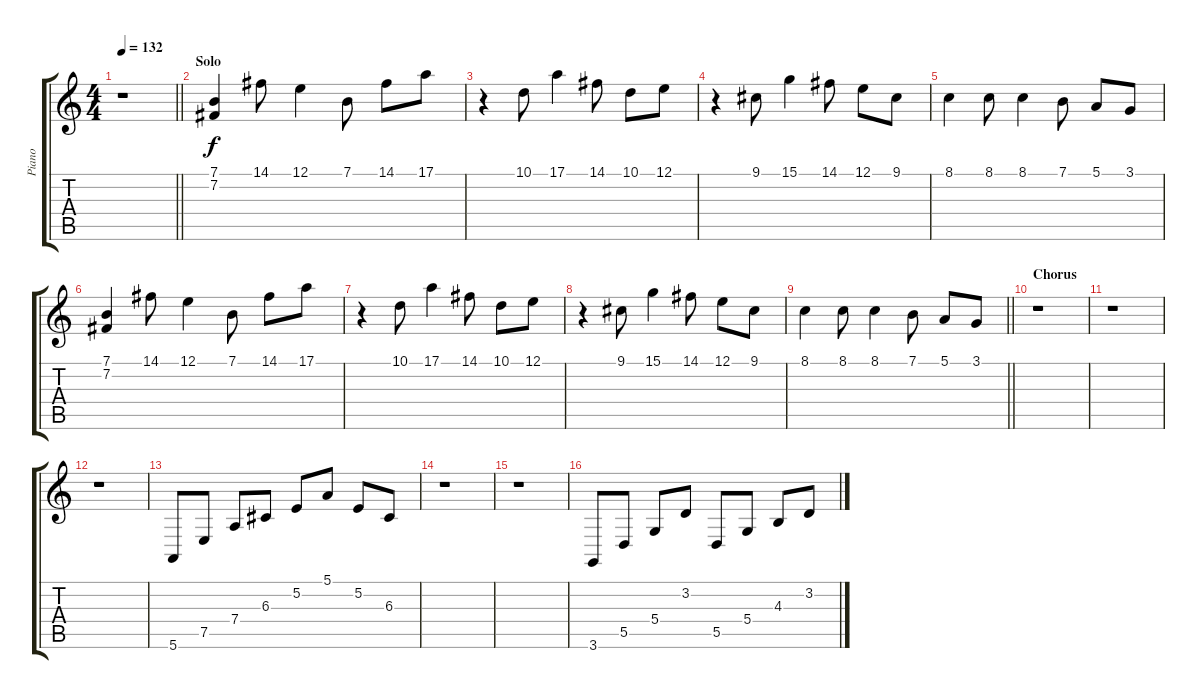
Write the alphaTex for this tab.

\track ("Piano" "Piano") {instrument acousticgrandpiano}
\staff {score tabs}
\tuning (E4 B3 G3 D3 A2 E2) {hide}
\ts (4 4)
\tempo 132
\clef g2
\barLineRight lightlight
\ks c
r.1{dy f} |
\section ("" "Solo")
(7.1 7.2).4 14.1.8 12.1.4 7.1.8 14.1.8 17.1.8 |
r.4 10.1.8 17.1.4 14.1.8 10.1.8 12.1.8 |
r.4 9.1.8 15.1.4 14.1.8 12.1.8 9.1.8 |
8.1.4 8.1.8 8.1.4 7.1.8 5.1.8 3.1.8 |
(7.1 7.2).4 14.1.8 12.1.4 7.1.8 14.1.8 17.1.8 |
r.4 10.1.8 17.1.4 14.1.8 10.1.8 12.1.8 |
r.4 9.1.8 15.1.4 14.1.8 12.1.8 9.1.8 |
\barLineRight lightlight
8.1.4 8.1.8 8.1.4 7.1.8 5.1.8 3.1.8 |
\section ("" "Chorus ")
r.1 |
r.1 |
r.1 |
5.6.8 7.5.8 7.4.8 6.3.8 5.2.8 5.1.8 5.2.8 6.3.8 |
r.1 |
r.1 |
3.6.8 5.5.8 5.4.8 3.2.8 5.5.8 5.4.8 4.3.8 3.2.8
